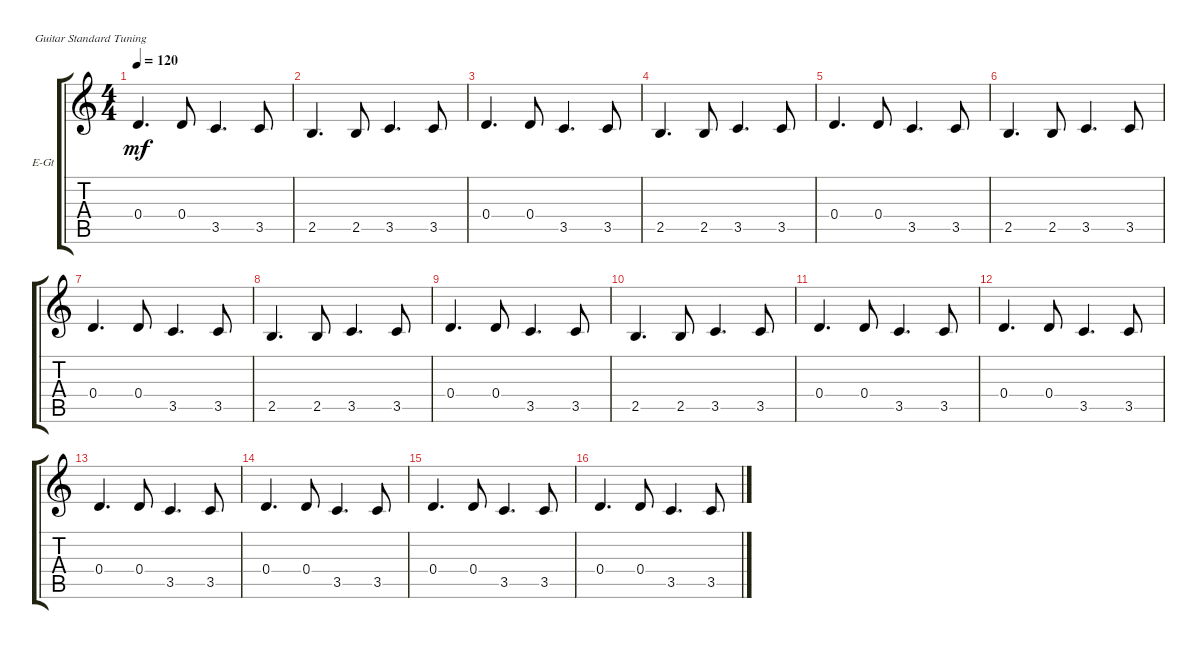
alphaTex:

\defaultSystemsLayout 4
\bracketExtendMode groupsimilarinstruments
\firstSystemTrackNameOrientation horizontal
\otherSystemsTrackNameOrientation horizontal
\track ("Фиолетовый 2" "E-Gt") {solo instrument electricguitarclean}
\staff {score tabs}
\tuning (E4 B3 G3 D3 A2 E2)
\ts (4 4)
\tempo 120
\clef g2
\ks c
0.4.4{d dy mf} 0.4.8 3.5.4{d} 3.5.8 |
2.5.4{d} 2.5.8 3.5.4{d} 3.5.8 |
0.4.4{d} 0.4.8 3.5.4{d} 3.5.8 |
2.5.4{d} 2.5.8 3.5.4{d} 3.5.8 |
0.4.4{d} 0.4.8 3.5.4{d} 3.5.8 |
2.5.4{d} 2.5.8 3.5.4{d} 3.5.8 |
0.4.4{d} 0.4.8 3.5.4{d} 3.5.8 |
2.5.4{d} 2.5.8 3.5.4{d} 3.5.8 |
0.4.4{d} 0.4.8 3.5.4{d} 3.5.8 |
2.5.4{d} 2.5.8 3.5.4{d} 3.5.8 |
0.4.4{d} 0.4.8 3.5.4{d} 3.5.8 |
0.4.4{d} 0.4.8 3.5.4{d} 3.5.8 |
0.4.4{d} 0.4.8 3.5.4{d} 3.5.8 |
0.4.4{d} 0.4.8 3.5.4{d} 3.5.8 |
0.4.4{d} 0.4.8 3.5.4{d} 3.5.8 |
0.4.4{d} 0.4.8 3.5.4{d} 3.5.8
